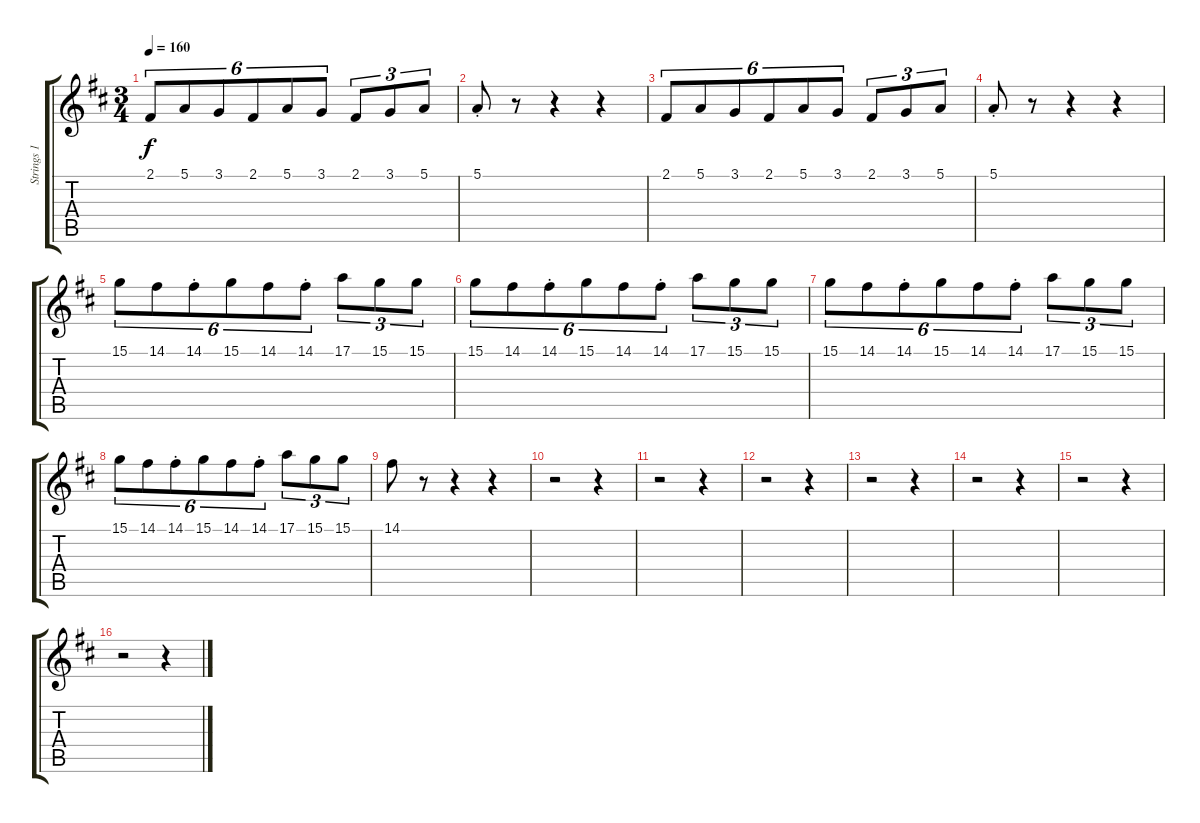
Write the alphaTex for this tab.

\track ("Strings 1" "Strings 1") {instrument stringensemble1}
\staff {score tabs}
\tuning (E4 B3 G3 D3 A2 E2) {hide}
\ts (3 4)
\tempo 160
\clef g2
\ks d
2.1.8{tu (6 4) dy f} 5.1.8{tu (6 4)} 3.1.8{tu (6 4)} 2.1.8{tu (6 4)} 5.1.8{tu (6 4)} 3.1.8{tu (6 4)} 2.1.8{tu (3 2)} 3.1.8{tu (3 2)} 5.1.8{tu (3 2)} |
5.1{st}.8 r.8 r.4 r.4 |
2.1.8{tu (6 4)} 5.1.8{tu (6 4)} 3.1.8{tu (6 4)} 2.1.8{tu (6 4)} 5.1.8{tu (6 4)} 3.1.8{tu (6 4)} 2.1.8{tu (3 2)} 3.1.8{tu (3 2)} 5.1.8{tu (3 2)} |
5.1{st}.8 r.8 r.4 r.4 |
15.1.8{tu (6 4)} 14.1.8{tu (6 4)} 14.1{st}.8{tu (6 4)} 15.1.8{tu (6 4)} 14.1.8{tu (6 4)} 14.1{st}.8{tu (6 4)} 17.1.8{tu (3 2)} 15.1.8{tu (3 2)} 15.1.8{tu (3 2)} |
15.1.8{tu (6 4)} 14.1.8{tu (6 4)} 14.1{st}.8{tu (6 4)} 15.1.8{tu (6 4)} 14.1.8{tu (6 4)} 14.1{st}.8{tu (6 4)} 17.1.8{tu (3 2)} 15.1.8{tu (3 2)} 15.1.8{tu (3 2)} |
15.1.8{tu (6 4)} 14.1.8{tu (6 4)} 14.1{st}.8{tu (6 4)} 15.1.8{tu (6 4)} 14.1.8{tu (6 4)} 14.1{st}.8{tu (6 4)} 17.1.8{tu (3 2)} 15.1.8{tu (3 2)} 15.1.8{tu (3 2)} |
15.1.8{tu (6 4)} 14.1.8{tu (6 4)} 14.1{st}.8{tu (6 4)} 15.1.8{tu (6 4)} 14.1.8{tu (6 4)} 14.1{st}.8{tu (6 4)} 17.1.8{tu (3 2)} 15.1.8{tu (3 2)} 15.1.8{tu (3 2)} |
14.1.8 r.8 r.4 r.4 |
r.2 r.4 |
r.2 r.4 |
r.2 r.4 |
r.2 r.4 |
r.2 r.4 |
r.2 r.4 |
r.2 r.4
